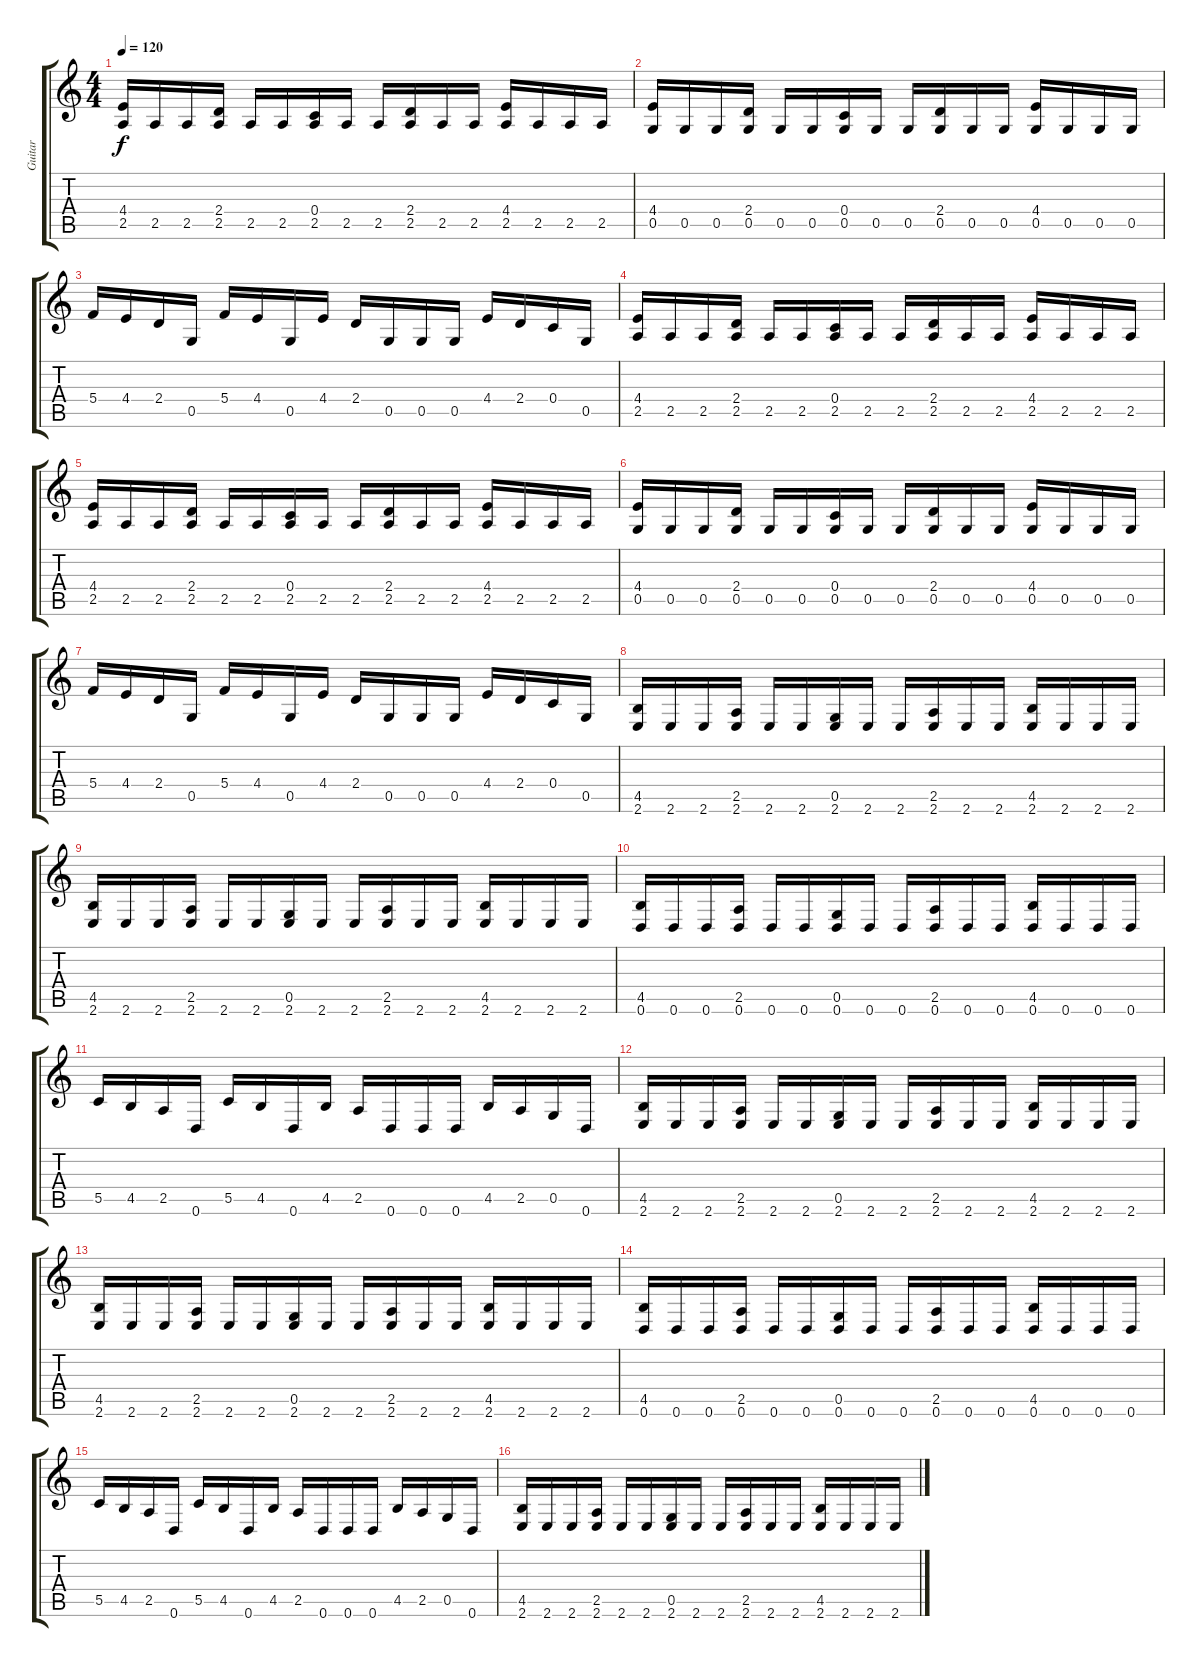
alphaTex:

\track ("Guitar" "Guitar") {instrument overdrivenguitar}
\staff {score tabs}
\tuning (D4 A3 F3 C3 G2 D2) {hide}
\ts (4 4)
\tempo 120
\clef g2
\ks c
(4.4 2.5).16{dy f} 2.5.16 2.5.16 (2.4 2.5).16 2.5.16 2.5.16 (0.4 2.5).16 2.5.16 2.5.16 (2.4 2.5).16 2.5.16 2.5.16 (4.4 2.5).16 2.5.16 2.5.16 2.5.16 |
(4.4 0.5).16 0.5.16 0.5.16 (2.4 0.5).16 0.5.16 0.5.16 (0.4 0.5).16 0.5.16 0.5.16 (2.4 0.5).16 0.5.16 0.5.16 (4.4 0.5).16 0.5.16 0.5.16 0.5.16 |
5.4.16 4.4.16 2.4.16 0.5.16 5.4.16 4.4.16 0.5.16 4.4.16 2.4.16 0.5.16 0.5.16 0.5.16 4.4.16 2.4.16 0.4.16 0.5.16 |
(4.4 2.5).16 2.5.16 2.5.16 (2.4 2.5).16 2.5.16 2.5.16 (0.4 2.5).16 2.5.16 2.5.16 (2.4 2.5).16 2.5.16 2.5.16 (4.4 2.5).16 2.5.16 2.5.16 2.5.16 |
(4.4 2.5).16 2.5.16 2.5.16 (2.4 2.5).16 2.5.16 2.5.16 (0.4 2.5).16 2.5.16 2.5.16 (2.4 2.5).16 2.5.16 2.5.16 (4.4 2.5).16 2.5.16 2.5.16 2.5.16 |
(4.4 0.5).16 0.5.16 0.5.16 (2.4 0.5).16 0.5.16 0.5.16 (0.4 0.5).16 0.5.16 0.5.16 (2.4 0.5).16 0.5.16 0.5.16 (4.4 0.5).16 0.5.16 0.5.16 0.5.16 |
5.4.16 4.4.16 2.4.16 0.5.16 5.4.16 4.4.16 0.5.16 4.4.16 2.4.16 0.5.16 0.5.16 0.5.16 4.4.16 2.4.16 0.4.16 0.5.16 |
(4.5 2.6).16{balance 3} 2.6.16 2.6.16 (2.5 2.6).16 2.6.16 2.6.16 (0.5 2.6).16 2.6.16 2.6.16 (2.5 2.6).16 2.6.16 2.6.16 (4.5 2.6).16 2.6.16 2.6.16 2.6.16 |
(4.5 2.6).16 2.6.16 2.6.16 (2.5 2.6).16 2.6.16 2.6.16 (0.5 2.6).16 2.6.16 2.6.16 (2.5 2.6).16 2.6.16 2.6.16 (4.5 2.6).16 2.6.16 2.6.16 2.6.16 |
(4.5 0.6).16 0.6.16 0.6.16 (2.5 0.6).16 0.6.16 0.6.16 (0.5 0.6).16 0.6.16 0.6.16 (2.5 0.6).16 0.6.16 0.6.16 (4.5 0.6).16 0.6.16 0.6.16 0.6.16 |
5.5.16 4.5.16 2.5.16 0.6.16 5.5.16 4.5.16 0.6.16 4.5.16 2.5.16 0.6.16 0.6.16 0.6.16 4.5.16 2.5.16 0.5.16 0.6.16 |
(4.5 2.6).16 2.6.16 2.6.16 (2.5 2.6).16 2.6.16 2.6.16 (0.5 2.6).16 2.6.16 2.6.16 (2.5 2.6).16 2.6.16 2.6.16 (4.5 2.6).16 2.6.16 2.6.16 2.6.16 |
(4.5 2.6).16 2.6.16 2.6.16 (2.5 2.6).16 2.6.16 2.6.16 (0.5 2.6).16 2.6.16 2.6.16 (2.5 2.6).16 2.6.16 2.6.16 (4.5 2.6).16 2.6.16 2.6.16 2.6.16 |
(4.5 0.6).16 0.6.16 0.6.16 (2.5 0.6).16 0.6.16 0.6.16 (0.5 0.6).16 0.6.16 0.6.16 (2.5 0.6).16 0.6.16 0.6.16 (4.5 0.6).16 0.6.16 0.6.16 0.6.16 |
5.5.16 4.5.16 2.5.16 0.6.16 5.5.16 4.5.16 0.6.16 4.5.16 2.5.16 0.6.16 0.6.16 0.6.16 4.5.16 2.5.16 0.5.16 0.6.16 |
(4.5 2.6).16 2.6.16 2.6.16 (2.5 2.6).16 2.6.16 2.6.16 (0.5 2.6).16 2.6.16 2.6.16 (2.5 2.6).16 2.6.16 2.6.16 (4.5 2.6).16 2.6.16 2.6.16 2.6.16
